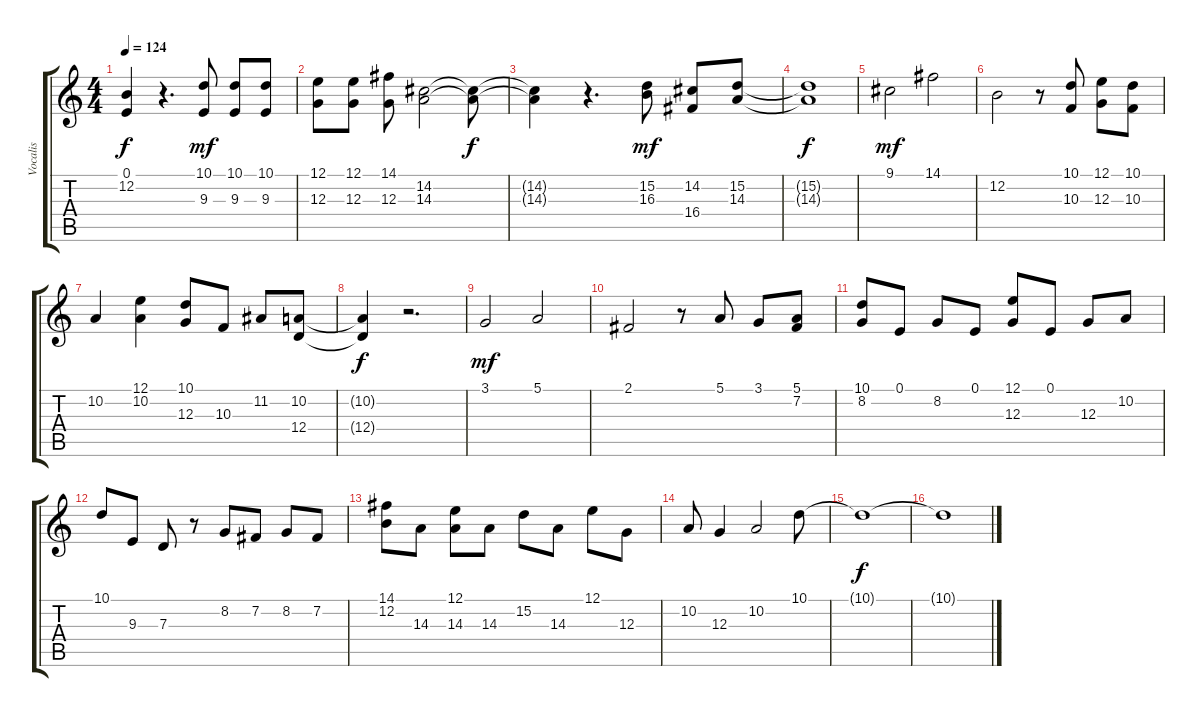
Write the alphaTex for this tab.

\track ("Vocalis" "Vocalis") {instrument voiceoohs}
\staff {score tabs}
\tuning (E4 B3 G3 D3 A2 E2) {hide}
\ts (4 4)
\tempo 124
\clef g2
\ks c
(0.1{t} 12.2{t}).4{dy f} r.4{d} (10.1 9.3).8{dy mf} (10.1 9.3).8 (10.1 9.3).8 |
(12.1 12.3).8 (12.1 12.3).8 (14.1 12.3).8 (14.2 14.3).2 (14.2{t} 14.3{t}).8{dy f} |
(14.2{t} 14.3{t}).4 r.4{d} (15.2 16.3).8{dy mf} (14.2 16.4).8 (15.2 14.3).8 |
(15.2{t} 14.3{t}).1{dy f} |
9.1.2{dy mf} 14.1.2 |
12.2.2 r.8 (10.1 10.3).8 (12.1 12.3).8 (10.1 10.3).8 |
10.2.4 (12.1 10.2).4 (10.1 12.3).8 10.3.8 11.2.8 (10.2 12.4).8 |
(10.2{t} 12.4{t}).4{dy f} r.2{d} |
3.1.2{dy mf} 5.1.2 |
2.1.2 r.8 5.1.8 3.1.8 (5.1 7.2).8 |
(10.1 8.2).8 0.1.8 8.2.8 0.1.8 (12.1 12.3).8 0.1.8 12.3.8 10.2.8 |
10.1.8 9.3.8 7.3.8 r.8 8.2.8 7.2.8 8.2.8 7.2.8 |
(14.1 12.2).8 14.3.8 (12.1 14.3).8 14.3.8 15.2.8 14.3.8 12.1.8 12.3.8 |
10.2.8 12.3.4 10.2.2 10.1.8 |
10.1{t}.1{dy f} |
10.1{t}.1
